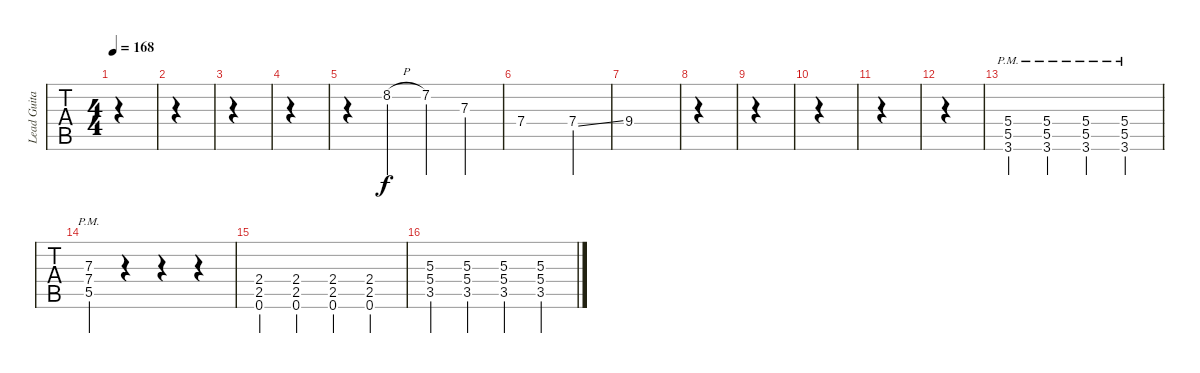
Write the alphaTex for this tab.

\track ("Lead Guitar" "Lead Guita") {instrument overdrivenguitar}
\staff {tabs}
\tuning (E4 B3 G3 D3 A2 E2) {hide}
\ts (4 4)
\tempo 168
\clef g2
\ks c
|
|
|
|
r.4 8.2{h}.4 7.2.4 7.3.4 |
7.4.1 7.4{ss}.4 |
9.4.1 |
|
|
|
|
|
(5.4{pm} 5.5{pm} 3.6{pm}).4 (5.4{pm} 5.5{pm} 3.6{pm}).4 (5.4{pm} 5.5{pm} 3.6{pm}).4 (5.4{pm} 5.5{pm} 3.6{pm}).4 |
(7.3{pm} 7.4{pm} 5.5{pm}).4 r.4 r.4 r.4 |
(2.4 2.5 0.6).4 (2.4 2.5 0.6).4 (2.4 2.5 0.6).4 (2.4 2.5 0.6).4 |
(5.3 5.4 3.5).4 (5.3 5.4 3.5).4 (5.3 5.4 3.5).4 (5.3 5.4 3.5).4
